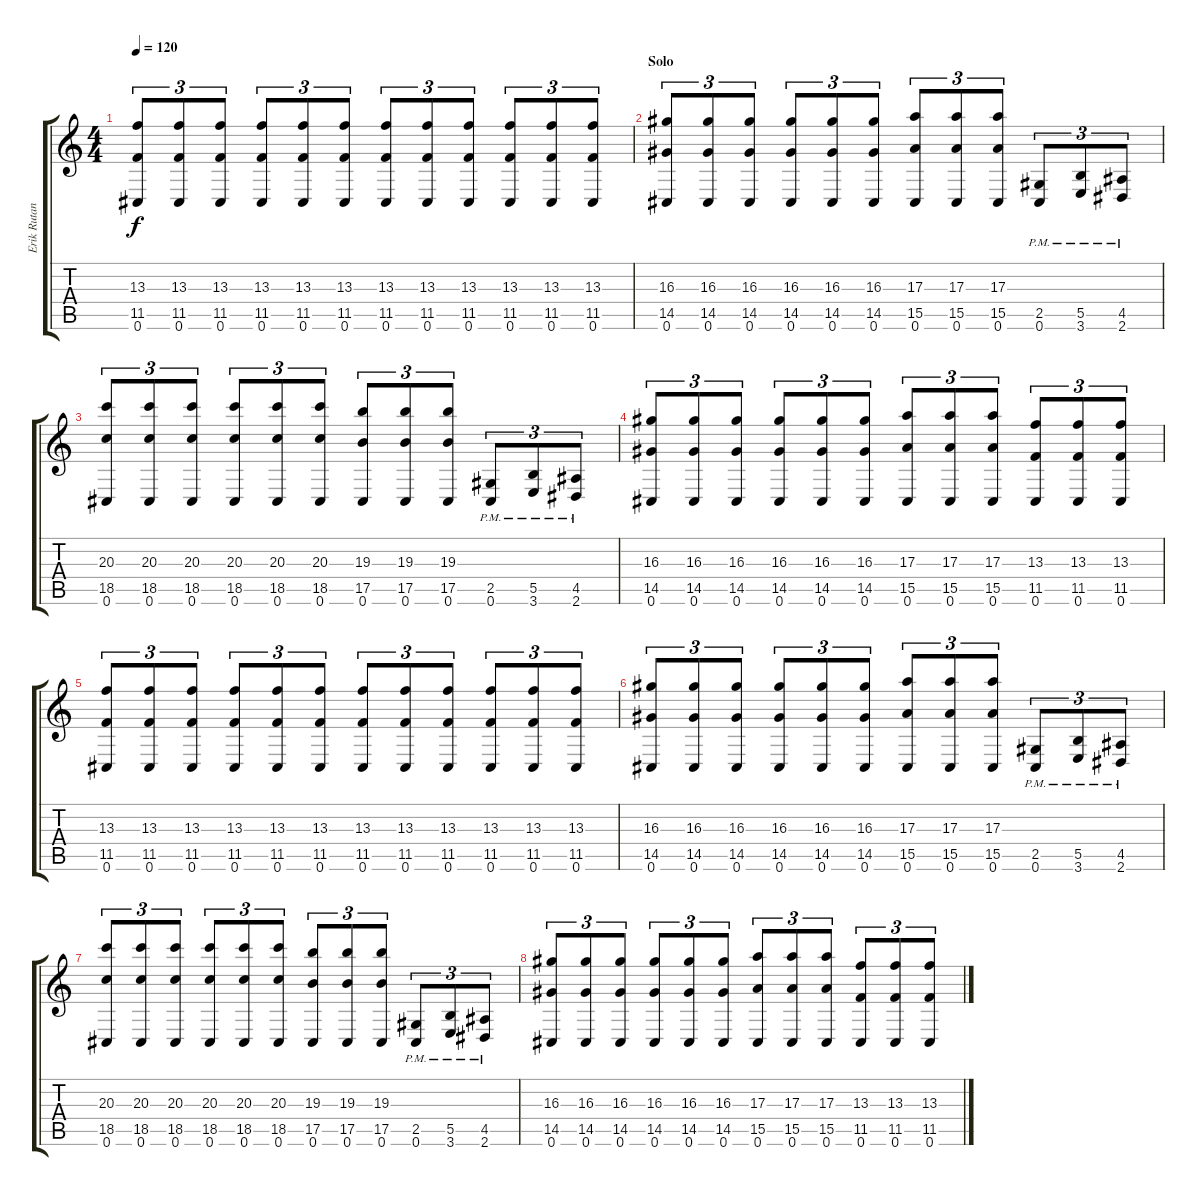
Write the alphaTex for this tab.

\track ("Erik Rutan2" "Erik Rutan") {instrument distortionguitar}
\staff {score tabs}
\tuning (Db4 Ab3 E3 B2 Gb2 Db2) {hide}
\ts (4 4)
\tempo 120
\clef g2
\ks c
(13.3 11.5 0.6).8{tu (3 2) dy f} (13.3 11.5 0.6).8{tu (3 2)} (13.3 11.5 0.6).8{tu (3 2)} (13.3 11.5 0.6).8{tu (3 2)} (13.3 11.5 0.6).8{tu (3 2)} (13.3 11.5 0.6).8{tu (3 2)} (13.3 11.5 0.6).8{tu (3 2)} (13.3 11.5 0.6).8{tu (3 2)} (13.3 11.5 0.6).8{tu (3 2)} (13.3 11.5 0.6).8{tu (3 2)} (13.3 11.5 0.6).8{tu (3 2)} (13.3 11.5 0.6).8{tu (3 2)} |
\section ("" "Solo")
(16.3 14.5 0.6).8{tu (3 2) volume 13} (16.3 14.5 0.6).8{tu (3 2)} (16.3 14.5 0.6).8{tu (3 2)} (16.3 14.5 0.6).8{tu (3 2)} (16.3 14.5 0.6).8{tu (3 2)} (16.3 14.5 0.6).8{tu (3 2)} (17.3 15.5 0.6).8{tu (3 2)} (17.3 15.5 0.6).8{tu (3 2)} (17.3 15.5 0.6).8{tu (3 2)} (2.5{pm} 0.6{pm}).8{tu (3 2)} (5.5{pm} 3.6{pm}).8{tu (3 2)} (4.5{pm} 2.6{pm}).8{tu (3 2)} |
(20.3 18.5 0.6).8{tu (3 2)} (20.3 18.5 0.6).8{tu (3 2)} (20.3 18.5 0.6).8{tu (3 2)} (20.3 18.5 0.6).8{tu (3 2)} (20.3 18.5 0.6).8{tu (3 2)} (20.3 18.5 0.6).8{tu (3 2)} (19.3 17.5 0.6).8{tu (3 2)} (19.3 17.5 0.6).8{tu (3 2)} (19.3 17.5 0.6).8{tu (3 2)} (2.5{pm} 0.6{pm}).8{tu (3 2)} (5.5{pm} 3.6{pm}).8{tu (3 2)} (4.5{pm} 2.6{pm}).8{tu (3 2)} |
(16.3 14.5 0.6).8{tu (3 2)} (16.3 14.5 0.6).8{tu (3 2)} (16.3 14.5 0.6).8{tu (3 2)} (16.3 14.5 0.6).8{tu (3 2)} (16.3 14.5 0.6).8{tu (3 2)} (16.3 14.5 0.6).8{tu (3 2)} (17.3 15.5 0.6).8{tu (3 2)} (17.3 15.5 0.6).8{tu (3 2)} (17.3 15.5 0.6).8{tu (3 2)} (13.3 11.5 0.6).8{tu (3 2)} (13.3 11.5 0.6).8{tu (3 2)} (13.3 11.5 0.6).8{tu (3 2)} |
(13.3 11.5 0.6).8{tu (3 2)} (13.3 11.5 0.6).8{tu (3 2)} (13.3 11.5 0.6).8{tu (3 2)} (13.3 11.5 0.6).8{tu (3 2)} (13.3 11.5 0.6).8{tu (3 2)} (13.3 11.5 0.6).8{tu (3 2)} (13.3 11.5 0.6).8{tu (3 2)} (13.3 11.5 0.6).8{tu (3 2)} (13.3 11.5 0.6).8{tu (3 2)} (13.3 11.5 0.6).8{tu (3 2)} (13.3 11.5 0.6).8{tu (3 2)} (13.3 11.5 0.6).8{tu (3 2)} |
(16.3 14.5 0.6).8{tu (3 2) volume 11} (16.3 14.5 0.6).8{tu (3 2)} (16.3 14.5 0.6).8{tu (3 2)} (16.3 14.5 0.6).8{tu (3 2)} (16.3 14.5 0.6).8{tu (3 2)} (16.3 14.5 0.6).8{tu (3 2)} (17.3 15.5 0.6).8{tu (3 2)} (17.3 15.5 0.6).8{tu (3 2)} (17.3 15.5 0.6).8{tu (3 2)} (2.5{pm} 0.6{pm}).8{tu (3 2)} (5.5{pm} 3.6{pm}).8{tu (3 2)} (4.5{pm} 2.6{pm}).8{tu (3 2)} |
(20.3 18.5 0.6).8{tu (3 2)} (20.3 18.5 0.6).8{tu (3 2)} (20.3 18.5 0.6).8{tu (3 2)} (20.3 18.5 0.6).8{tu (3 2)} (20.3 18.5 0.6).8{tu (3 2)} (20.3 18.5 0.6).8{tu (3 2)} (19.3 17.5 0.6).8{tu (3 2)} (19.3 17.5 0.6).8{tu (3 2)} (19.3 17.5 0.6).8{tu (3 2)} (2.5{pm} 0.6{pm}).8{tu (3 2)} (5.5{pm} 3.6{pm}).8{tu (3 2)} (4.5{pm} 2.6{pm}).8{tu (3 2)} |
(16.3 14.5 0.6).8{tu (3 2)} (16.3 14.5 0.6).8{tu (3 2)} (16.3 14.5 0.6).8{tu (3 2)} (16.3 14.5 0.6).8{tu (3 2)} (16.3 14.5 0.6).8{tu (3 2)} (16.3 14.5 0.6).8{tu (3 2)} (17.3 15.5 0.6).8{tu (3 2)} (17.3 15.5 0.6).8{tu (3 2)} (17.3 15.5 0.6).8{tu (3 2)} (13.3 11.5 0.6).8{tu (3 2)} (13.3 11.5 0.6).8{tu (3 2)} (13.3 11.5 0.6).8{tu (3 2)}
